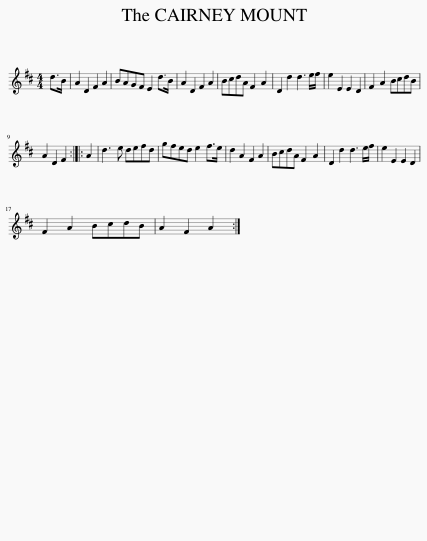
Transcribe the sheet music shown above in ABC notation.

X:1
L:1/8
M:4/4
I:linebreak $
K:D
V:1 treble
V:1
 d>B | A2 D2 F2 A2 | BAGF E2 d>B | A2 D2 F2 A2 | BcdA F2 A2 | %5
 D2 d2 d3 e/f/ | e2 E2 E2 D2 | F2 A2 BcdB |$ A2 D2 F2 :: A2 | %10
 d3 e defd | gfed e2 f>e | d2 A2 F2 A2 | BcdA F2 A2 | D2 d2 d3 e/f/ | %15
 e2 E2 E2 D2 |$ F2 A2 BcdB | A2 F2 A2 :| %18
